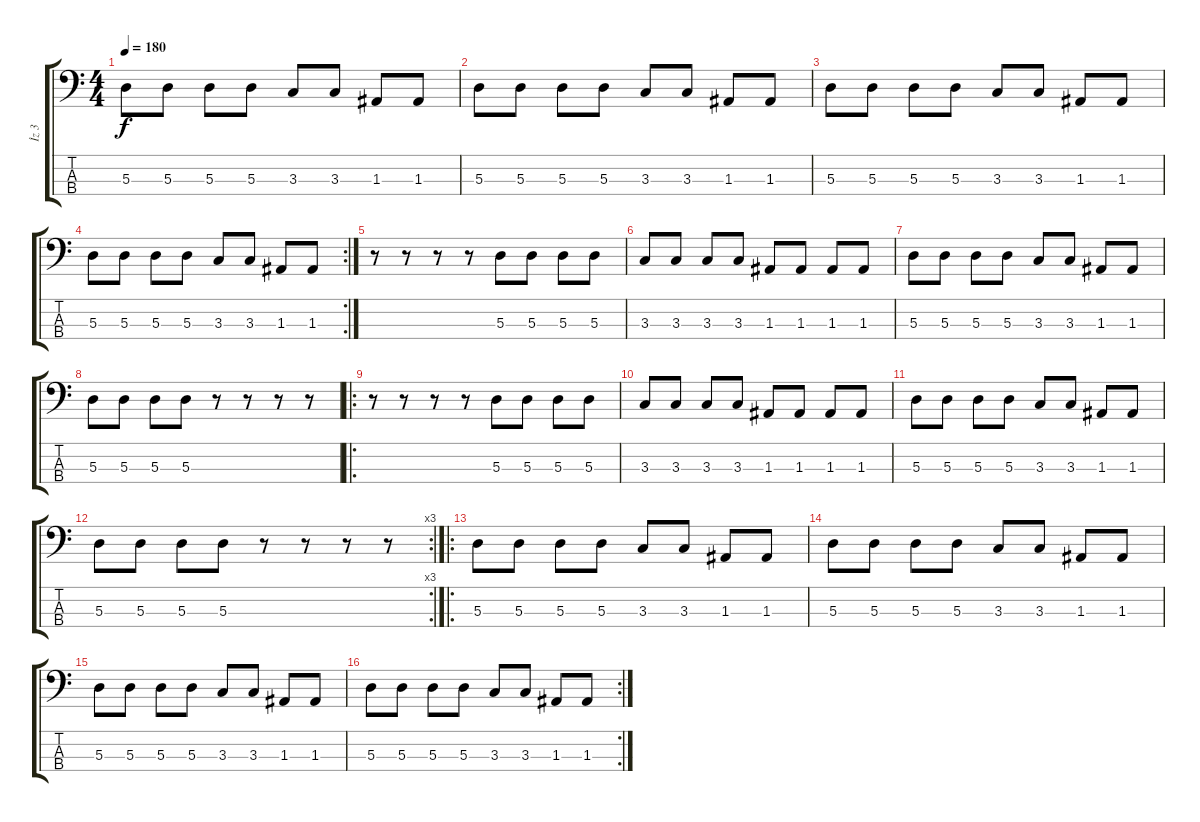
\track ("İz 3" "İz 3") {instrument electricbassfinger}
\staff {score tabs}
\tuning (G2 D2 A1 E1) {hide}
\ts (4 4)
\tempo 180
\clef f4
\ks c
5.3.8{dy f instrument electricbassfinger} 5.3.8 5.3.8 5.3.8 3.3.8 3.3.8 1.3.8 1.3.8 |
5.3.8 5.3.8 5.3.8 5.3.8 3.3.8 3.3.8 1.3.8 1.3.8 |
5.3.8 5.3.8 5.3.8 5.3.8 3.3.8 3.3.8 1.3.8 1.3.8 |
\rc 2
5.3.8 5.3.8 5.3.8 5.3.8 3.3.8 3.3.8 1.3.8 1.3.8 |
r.8 r.8 r.8 r.8 5.3.8 5.3.8 5.3.8 5.3.8 |
3.3.8 3.3.8 3.3.8 3.3.8 1.3.8 1.3.8 1.3.8 1.3.8 |
5.3.8 5.3.8 5.3.8 5.3.8 3.3.8 3.3.8 1.3.8 1.3.8 |
5.3.8 5.3.8 5.3.8 5.3.8 r.8 r.8 r.8 r.8 |
\ro
r.8 r.8 r.8 r.8 5.3.8 5.3.8 5.3.8 5.3.8 |
3.3.8 3.3.8 3.3.8 3.3.8 1.3.8 1.3.8 1.3.8 1.3.8 |
5.3.8 5.3.8 5.3.8 5.3.8 3.3.8 3.3.8 1.3.8 1.3.8 |
\rc 3
5.3.8 5.3.8 5.3.8 5.3.8 r.8 r.8 r.8 r.8 |
\ro
5.3.8 5.3.8 5.3.8 5.3.8 3.3.8 3.3.8 1.3.8 1.3.8 |
5.3.8 5.3.8 5.3.8 5.3.8 3.3.8 3.3.8 1.3.8 1.3.8 |
5.3.8 5.3.8 5.3.8 5.3.8 3.3.8 3.3.8 1.3.8 1.3.8 |
\rc 2
5.3.8 5.3.8 5.3.8 5.3.8 3.3.8 3.3.8 1.3.8 1.3.8
